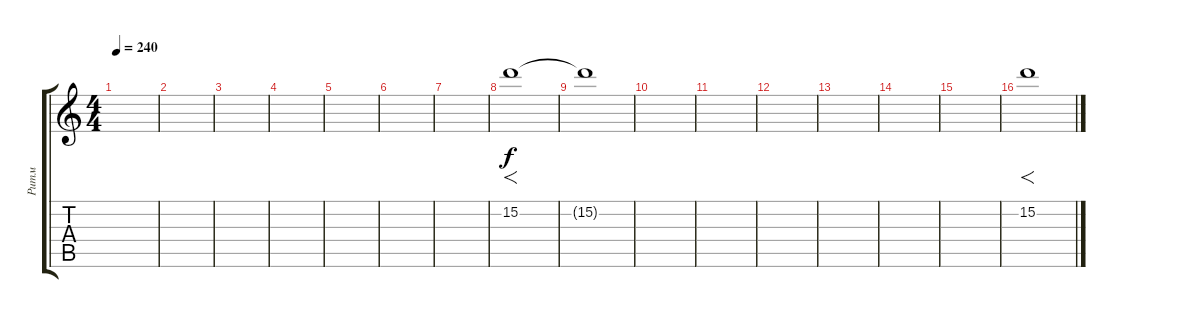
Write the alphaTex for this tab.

\track ("Ритм" "Ритм") {instrument overdrivenguitar}
\staff {score tabs}
\tuning (E4 B3 G3 D3 A2 E2) {hide}
\ts (4 4)
\tempo 240
\clef g2
\ks c
|
|
|
|
|
|
|
15.2.1{f} |
15.2{t}.1{volume 13} |
|
|
|
|
|
|
15.2.1{f}
